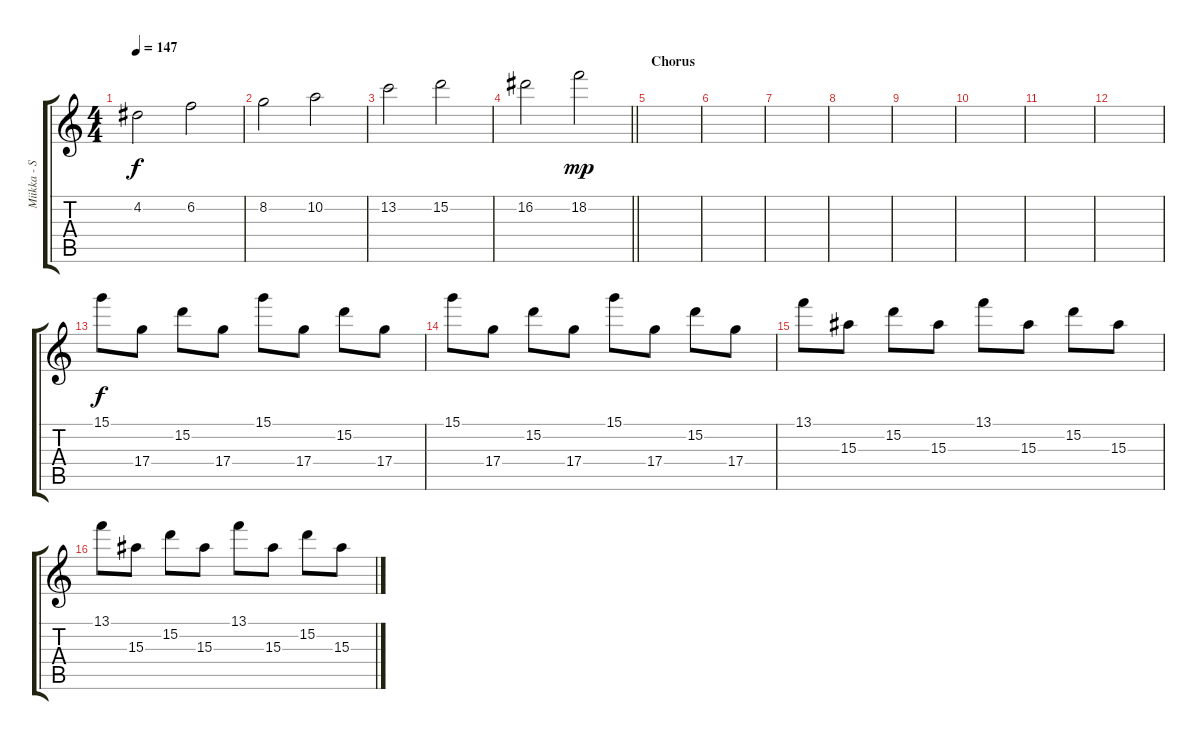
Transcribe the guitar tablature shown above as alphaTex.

\track ("Miikka - Synth" "Miikka - S") {instrument overdrivenguitar}
\staff {score tabs}
\tuning (E4 B3 G3 D3 A2 E2) {hide}
\ts (4 4)
\tempo 147
\clef g2
\ks c
4.2.2{dy f volume 16 instrument rockorgan} 6.2.2 |
8.2.2 10.2.2 |
13.2.2 15.2.2 |
\barLineRight lightlight
16.2.2 18.2.2{dy mp} |
\section ("" "Chorus")
|
|
|
|
|
|
|
|
15.1.8{dy f volume 12 instrument honkytonkpiano} 17.4.8 15.2.8 17.4.8 15.1.8 17.4.8 15.2.8 17.4.8 |
15.1.8 17.4.8 15.2.8 17.4.8 15.1.8 17.4.8 15.2.8 17.4.8 |
13.1.8 15.3.8 15.2.8 15.3.8 13.1.8 15.3.8 15.2.8 15.3.8 |
13.1.8 15.3.8 15.2.8 15.3.8 13.1.8 15.3.8 15.2.8 15.3.8
